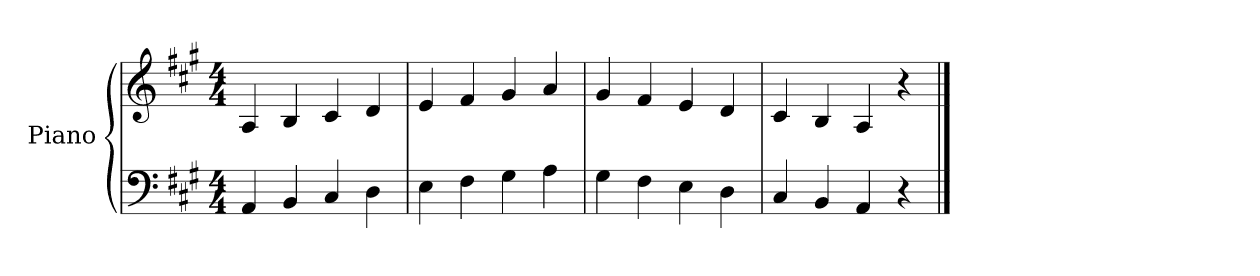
**kern	**kern
*part1	*part1
*staff2	*staff1
*I"Piano	*
*I'Pno.	*
*clefF4	*clefG2
*k[f#c#g#]	*k[f#c#g#]
*M4/4	*M4/4
=1	=1
4AA/	4A/
4BB/	4B/
4C#/	4c#/
4D\	4d/
=2	=2
4E\	4e/
4F#\	4f#/
4G#\	4g#/
4A\	4a/
=3	=3
4G#\	4g#/
4F#\	4f#/
4E\	4e/
4D\	4d/
=4	=4
4C#/	4c#/
4BB/	4B/
4AA/	4A/
4r	4r
==	==
*-	*-
